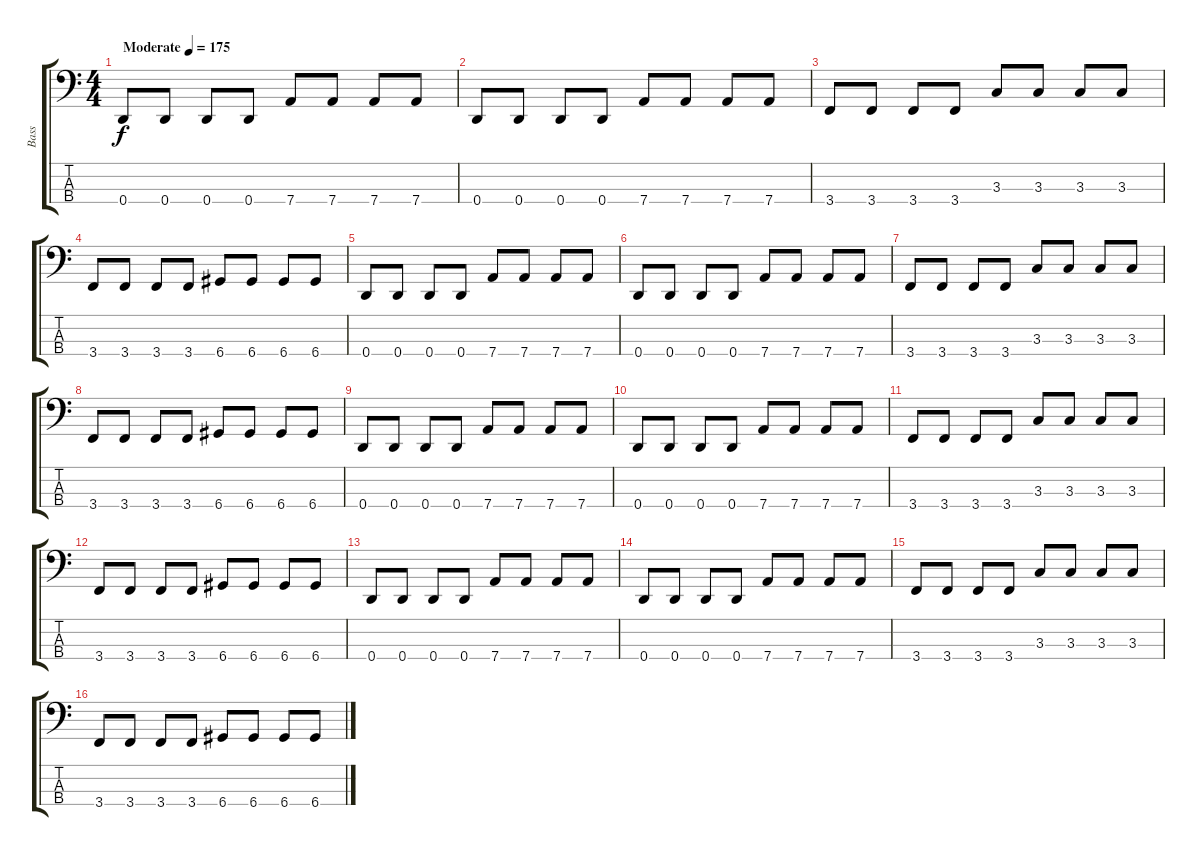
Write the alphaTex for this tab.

\track ("Bass" "Bass") {instrument electricbasspick}
\staff {score tabs}
\tuning (G2 D2 A1 D1) {hide}
\ts (4 4)
\tempo (175 "Moderate")
\clef f4
\ks c
0.4.8{dy f instrument electricbasspick} 0.4.8 0.4.8 0.4.8 7.4.8 7.4.8 7.4.8 7.4.8 |
0.4.8 0.4.8 0.4.8 0.4.8 7.4.8 7.4.8 7.4.8 7.4.8 |
3.4.8 3.4.8 3.4.8 3.4.8 3.3.8 3.3.8 3.3.8 3.3.8 |
3.4.8 3.4.8 3.4.8 3.4.8 6.4.8 6.4.8 6.4.8 6.4.8 |
0.4.8 0.4.8 0.4.8 0.4.8 7.4.8 7.4.8 7.4.8 7.4.8 |
0.4.8 0.4.8 0.4.8 0.4.8 7.4.8 7.4.8 7.4.8 7.4.8 |
3.4.8 3.4.8 3.4.8 3.4.8 3.3.8 3.3.8 3.3.8 3.3.8 |
3.4.8 3.4.8 3.4.8 3.4.8 6.4.8 6.4.8 6.4.8 6.4.8 |
0.4.8 0.4.8 0.4.8 0.4.8 7.4.8 7.4.8 7.4.8 7.4.8 |
0.4.8 0.4.8 0.4.8 0.4.8 7.4.8 7.4.8 7.4.8 7.4.8 |
3.4.8 3.4.8 3.4.8 3.4.8 3.3.8 3.3.8 3.3.8 3.3.8 |
3.4.8 3.4.8 3.4.8 3.4.8 6.4.8 6.4.8 6.4.8 6.4.8 |
0.4.8 0.4.8 0.4.8 0.4.8 7.4.8 7.4.8 7.4.8 7.4.8 |
0.4.8 0.4.8 0.4.8 0.4.8 7.4.8 7.4.8 7.4.8 7.4.8 |
3.4.8 3.4.8 3.4.8 3.4.8 3.3.8 3.3.8 3.3.8 3.3.8 |
3.4.8 3.4.8 3.4.8 3.4.8 6.4.8 6.4.8 6.4.8 6.4.8
